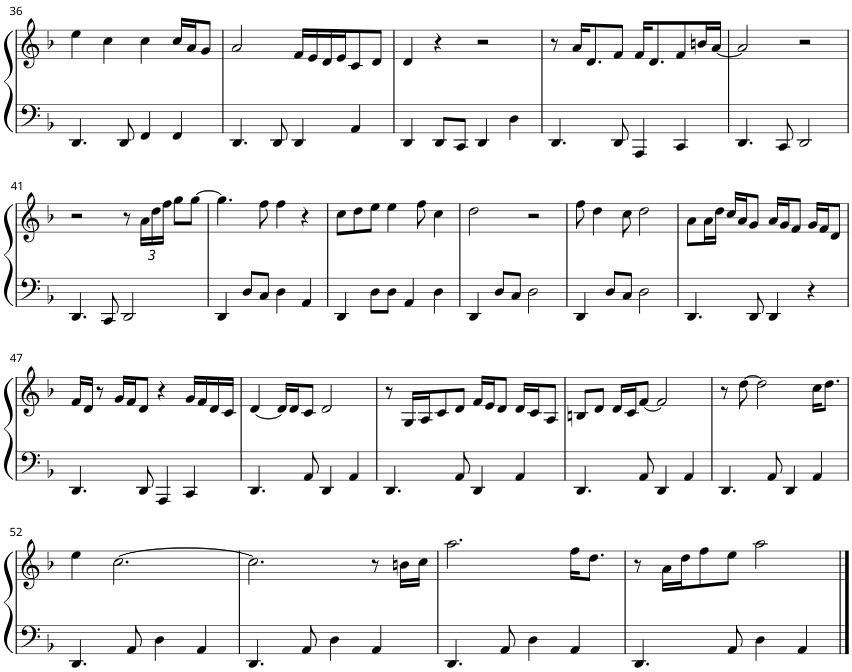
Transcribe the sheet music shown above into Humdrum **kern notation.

**kern	**kern
*part1	*part1
*staff2	*staff1
*I"Klavier	*
!!LO:PB:g=z
*clefF4	*clefG2
*k[b-]	*k[b-]
*F:	*F:
*M4/4	*M4/4
=36	=36
4.DD/	4ee\
.	4cc\
8DD/	.
4FF/	4cc\
4FF/	16cc/LL
.	16a/J
.	8g/J
=37	=37
4.DD/	2a/
8DD/	.
4DD/	16f/LL
.	16e/
.	16d/
.	16e/J
4AA/	8c/
.	8d/J
=38	=38
4DD/	4d/
8DD/L	4r
8CC/J	.
4DD/	2r
4D\	.
=39	=39
4.DD/	8r
.	16a/KL
.	8.d/
8DD/	8f/J
4AAA/	16f/KL
.	8.d/
4CC/	8f/
.	16bn/L
.	[16a/JJ
=40	=40
4.DD/	2a/]
8CC/	.
2DD/	2r
!!LO:LB:g=z
=41	=41
4.DD/	2r
8CC/	.
2DD/	8r
*	*Xbrackettup
.	24a\LL
.	24dd\
.	24ff\JJ
.	8gg\L
.	[8gg\J
=42	=42
4DD/	4.gg\]
8D/L	.
8C/J	8ff\
4D\	4ff\
4AA/	4r
=43	=43
4DD/	8cc\L
.	8dd\
8D\L	8ee\J
8D\J	4ee\
4AA/	.
.	8ff\
4D\	4cc\
=44	=44
4DD/	2dd\
8D/L	.
8C/J	.
2D\	2r
=45	=45
4DD/	8ff\
.	4dd\
8D/L	.
8C/J	8cc\
2D\	2dd\
=46	=46
4.DD/	8a\L
.	16a\L
.	16dd\JJ
.	16cc/LL
.	16a/J
8DD/	8g/J
4DD/	16a/LL
.	16g/J
.	8f/J
4r	16g/LL
.	16f/J
.	8d/J
!!LO:LB:g=z
=47	=47
4.DD/	16f/LL
.	16d/JJ
.	8r
.	16g/LL
.	16f/J
8DD/	8d/J
4AAA/	4r
4CC/	16g/LL
.	16f/
.	16d/
.	16c/JJ
=48	=48
4.DD/	[4d/
.	16d/LL]
.	16d/J
8AA/	8c/J
4DD/	2d/
4AA/	.
=49	=49
4.DD/	8r
.	16G/LL
.	16A/J
.	8c/
8AA/	8d/J
4DD/	16f/LL
.	16e/J
.	8d/J
4AA/	16d/LL
.	16c/J
.	8A/J
=50	=50
4.DD/	8Bn/L
.	8d/J
.	16d/LL
.	16c/J
8AA/	[8f/J
4DD/	2f/]
4AA/	.
=51	=51
4.DD/	8r
.	[8dd\
.	2dd\]
8AA/	.
4DD/	.
4AA/	16cc\KL
.	8.dd\J
!!LO:LB:g=z
=52	=52
4.DD/	4ee\
.	[2.cc\
8AA/	.
4D\	.
4AA/	.
=53	=53
4.DD/	2.cc\]
8AA/	.
4D\	.
4AA/	8r
.	16bn\LL
.	16cc\JJ
=54	=54
4.DD/	2.aa\
8AA/	.
4D\	.
4AA/	16ff\KL
.	8.dd\J
=55	=55
4.DD/	8r
.	16a\LL
.	16dd\J
.	8ff\
8AA/	8ee\J
4D\	2aa\
4AA/	.
==	==
*-	*-
